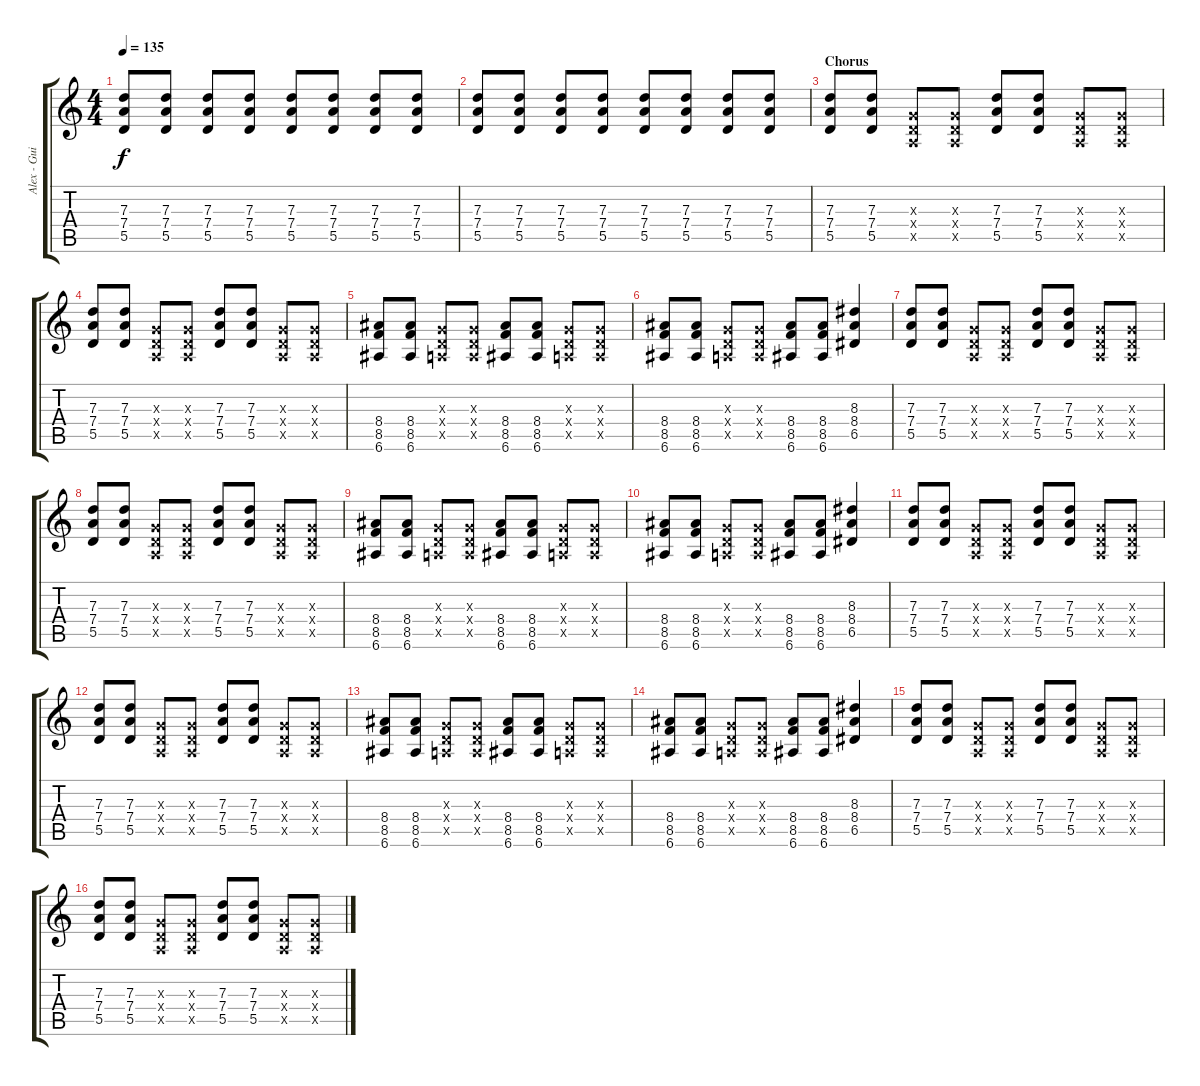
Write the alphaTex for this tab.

\track ("Alex - Guitar" "Alex - Gui") {instrument overdrivenguitar}
\staff {score tabs}
\tuning (E4 B3 G3 D3 A2 E2) {hide}
\ts (4 4)
\tempo 135
\clef g2
\ks c
(7.3 7.4 5.5).8{dy f} (7.3 7.4 5.5).8 (7.3 7.4 5.5).8 (7.3 7.4 5.5).8 (7.3 7.4 5.5).8 (7.3 7.4 5.5).8 (7.3 7.4 5.5).8 (7.3 7.4 5.5).8 |
(7.3 7.4 5.5).8 (7.3 7.4 5.5).8 (7.3 7.4 5.5).8 (7.3 7.4 5.5).8 (7.3 7.4 5.5).8 (7.3 7.4 5.5).8 (7.3 7.4 5.5).8 (7.3 7.4 5.5).8 |
\section ("" "Chorus")
(7.3 7.4 5.5).8 (7.3 7.4 5.5).8 (0.3{x} 0.4{x} 0.5{x}).8 (0.3{x} 0.4{x} 0.5{x}).8 (7.3 7.4 5.5).8 (7.3 7.4 5.5).8 (0.3{x} 0.4{x} 0.5{x}).8 (0.3{x} 0.4{x} 0.5{x}).8 |
(7.3 7.4 5.5).8 (7.3 7.4 5.5).8 (0.3{x} 0.4{x} 0.5{x}).8 (0.3{x} 0.4{x} 0.5{x}).8 (7.3 7.4 5.5).8 (7.3 7.4 5.5).8 (0.3{x} 0.4{x} 0.5{x}).8 (0.3{x} 0.4{x} 0.5{x}).8 |
(8.4 8.5 6.6).8 (8.4 8.5 6.6).8 (0.3{x} 0.4{x} 0.5{x}).8 (0.3{x} 0.4{x} 0.5{x}).8 (8.4 8.5 6.6).8 (8.4 8.5 6.6).8 (0.3{x} 0.4{x} 0.5{x}).8 (0.3{x} 0.4{x} 0.5{x}).8 |
(8.4 8.5 6.6).8 (8.4 8.5 6.6).8 (0.3{x} 0.4{x} 0.5{x}).8 (0.3{x} 0.4{x} 0.5{x}).8 (8.4 8.5 6.6).8 (8.4 8.5 6.6).8 (8.3 8.4 6.5).4 |
(7.3 7.4 5.5).8 (7.3 7.4 5.5).8 (0.3{x} 0.4{x} 0.5{x}).8 (0.3{x} 0.4{x} 0.5{x}).8 (7.3 7.4 5.5).8 (7.3 7.4 5.5).8 (0.3{x} 0.4{x} 0.5{x}).8 (0.3{x} 0.4{x} 0.5{x}).8 |
(7.3 7.4 5.5).8 (7.3 7.4 5.5).8 (0.3{x} 0.4{x} 0.5{x}).8 (0.3{x} 0.4{x} 0.5{x}).8 (7.3 7.4 5.5).8 (7.3 7.4 5.5).8 (0.3{x} 0.4{x} 0.5{x}).8 (0.3{x} 0.4{x} 0.5{x}).8 |
(8.4 8.5 6.6).8 (8.4 8.5 6.6).8 (0.3{x} 0.4{x} 0.5{x}).8 (0.3{x} 0.4{x} 0.5{x}).8 (8.4 8.5 6.6).8 (8.4 8.5 6.6).8 (0.3{x} 0.4{x} 0.5{x}).8 (0.3{x} 0.4{x} 0.5{x}).8 |
(8.4 8.5 6.6).8 (8.4 8.5 6.6).8 (0.3{x} 0.4{x} 0.5{x}).8 (0.3{x} 0.4{x} 0.5{x}).8 (8.4 8.5 6.6).8 (8.4 8.5 6.6).8 (8.3 8.4 6.5).4 |
(7.3 7.4 5.5).8 (7.3 7.4 5.5).8 (0.3{x} 0.4{x} 0.5{x}).8 (0.3{x} 0.4{x} 0.5{x}).8 (7.3 7.4 5.5).8 (7.3 7.4 5.5).8 (0.3{x} 0.4{x} 0.5{x}).8 (0.3{x} 0.4{x} 0.5{x}).8 |
(7.3 7.4 5.5).8 (7.3 7.4 5.5).8 (0.3{x} 0.4{x} 0.5{x}).8 (0.3{x} 0.4{x} 0.5{x}).8 (7.3 7.4 5.5).8 (7.3 7.4 5.5).8 (0.3{x} 0.4{x} 0.5{x}).8 (0.3{x} 0.4{x} 0.5{x}).8 |
(8.4 8.5 6.6).8 (8.4 8.5 6.6).8 (0.3{x} 0.4{x} 0.5{x}).8 (0.3{x} 0.4{x} 0.5{x}).8 (8.4 8.5 6.6).8 (8.4 8.5 6.6).8 (0.3{x} 0.4{x} 0.5{x}).8 (0.3{x} 0.4{x} 0.5{x}).8 |
(8.4 8.5 6.6).8 (8.4 8.5 6.6).8 (0.3{x} 0.4{x} 0.5{x}).8 (0.3{x} 0.4{x} 0.5{x}).8 (8.4 8.5 6.6).8 (8.4 8.5 6.6).8 (8.3 8.4 6.5).4 |
(7.3 7.4 5.5).8 (7.3 7.4 5.5).8 (0.3{x} 0.4{x} 0.5{x}).8 (0.3{x} 0.4{x} 0.5{x}).8 (7.3 7.4 5.5).8 (7.3 7.4 5.5).8 (0.3{x} 0.4{x} 0.5{x}).8 (0.3{x} 0.4{x} 0.5{x}).8 |
(7.3 7.4 5.5).8 (7.3 7.4 5.5).8 (0.3{x} 0.4{x} 0.5{x}).8 (0.3{x} 0.4{x} 0.5{x}).8 (7.3 7.4 5.5).8 (7.3 7.4 5.5).8 (0.3{x} 0.4{x} 0.5{x}).8 (0.3{x} 0.4{x} 0.5{x}).8
